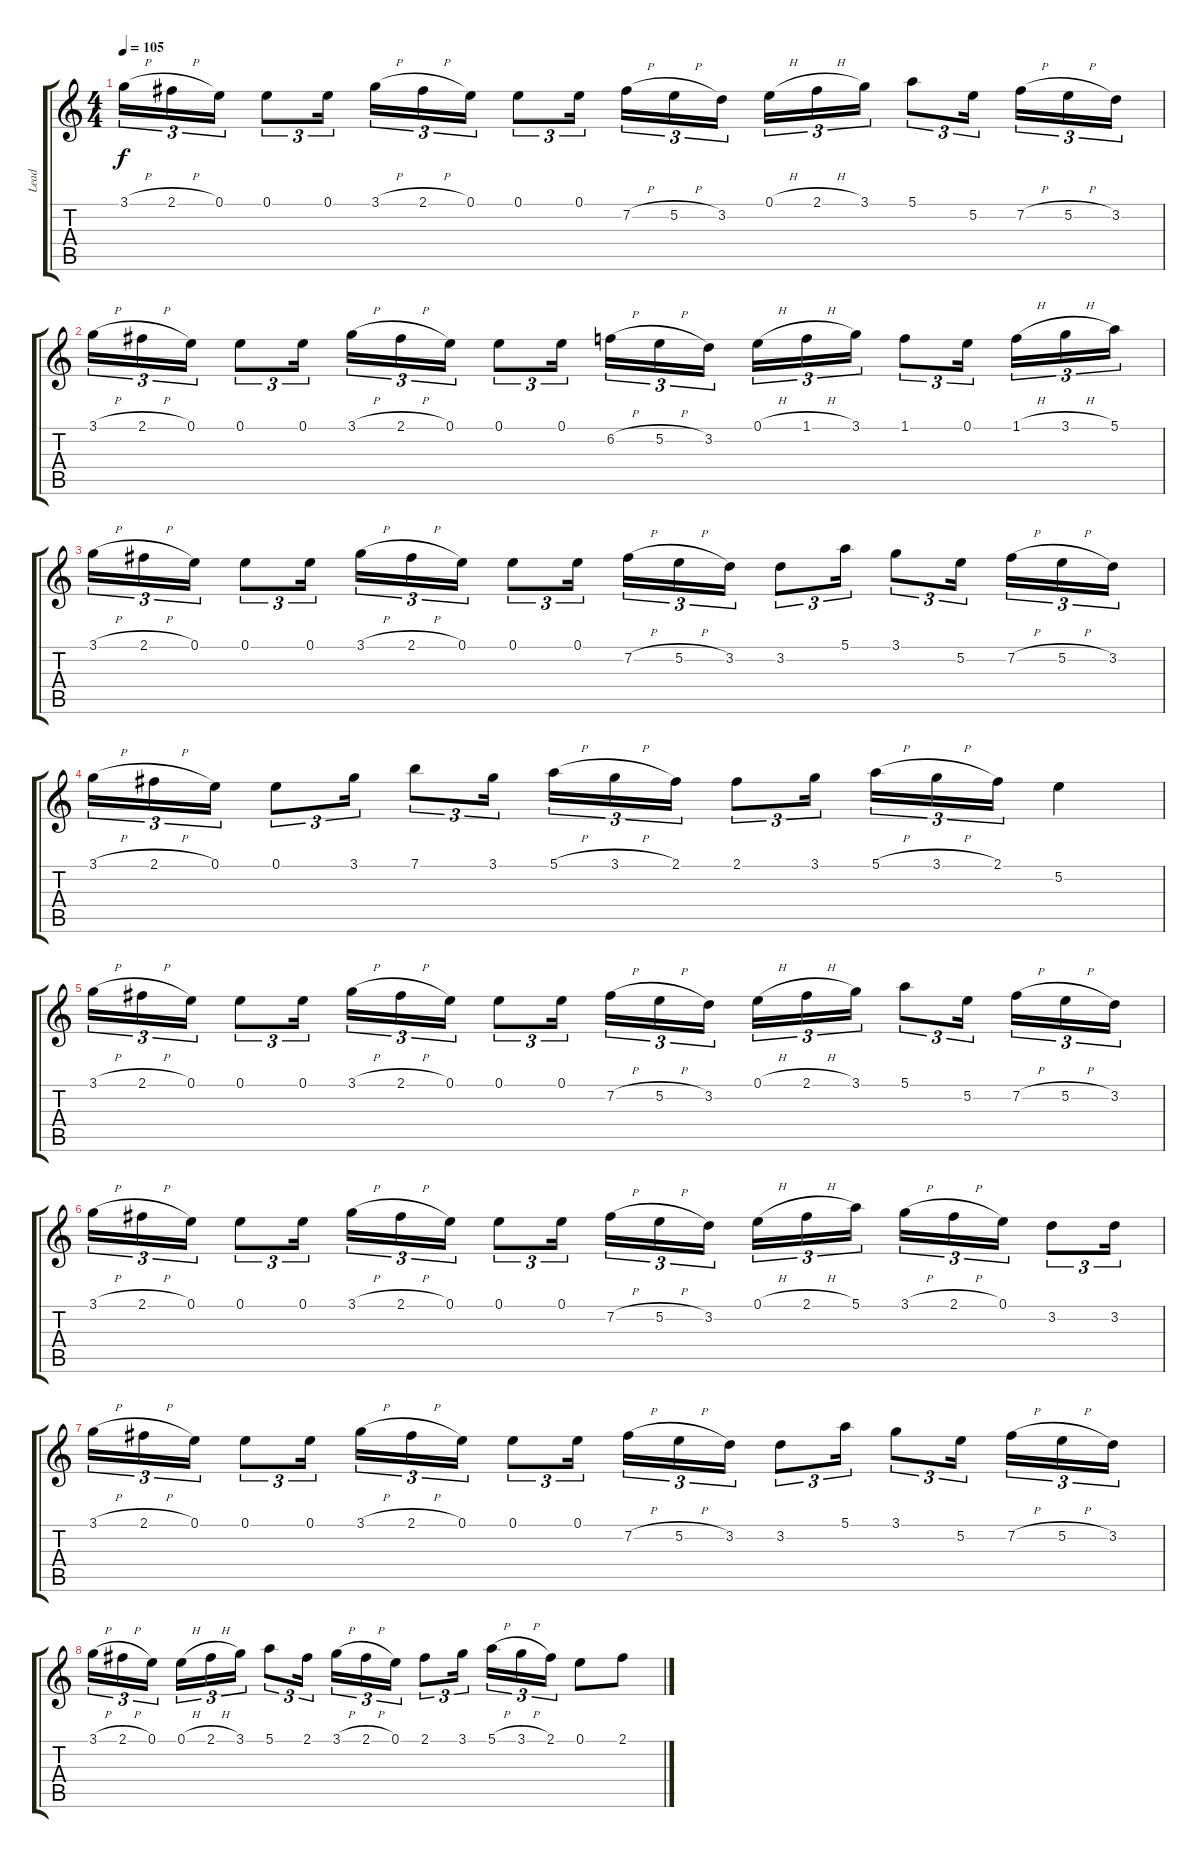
\track ("Lead" "Lead") {instrument distortionguitar}
\staff {score tabs}
\tuning (E4 B3 G3 D3 A2 E2) {hide}
\ts (4 4)
\tempo 105
\clef g2
\ks c
3.1{h}.16{tu (3 2) dy f volume 13} 2.1{h}.16{tu (3 2)} 0.1.16{tu (3 2)} 0.1.8{tu (3 2)} 0.1.16{tu (3 2)} 3.1{h}.16{tu (3 2)} 2.1{h}.16{tu (3 2)} 0.1.16{tu (3 2)} 0.1.8{tu (3 2)} 0.1.16{tu (3 2)} 7.2{h}.16{tu (3 2)} 5.2{h}.16{tu (3 2)} 3.2.16{tu (3 2) beam splitsecondary} 0.1{h}.16{tu (3 2)} 2.1{h}.16{tu (3 2)} 3.1.16{tu (3 2)} 5.1.8{tu (3 2)} 5.2.16{tu (3 2) beam splitsecondary} 7.2{h}.16{tu (3 2)} 5.2{h}.16{tu (3 2)} 3.2.16{tu (3 2)} |
3.1{h}.16{tu (3 2)} 2.1{h}.16{tu (3 2)} 0.1.16{tu (3 2)} 0.1.8{tu (3 2)} 0.1.16{tu (3 2)} 3.1{h}.16{tu (3 2)} 2.1{h}.16{tu (3 2)} 0.1.16{tu (3 2)} 0.1.8{tu (3 2)} 0.1.16{tu (3 2)} 6.2{h}.16{tu (3 2)} 5.2{h}.16{tu (3 2)} 3.2.16{tu (3 2) beam splitsecondary} 0.1{h}.16{tu (3 2)} 1.1{h}.16{tu (3 2)} 3.1.16{tu (3 2)} 1.1.8{tu (3 2)} 0.1.16{tu (3 2) beam splitsecondary} 1.1{h}.16{tu (3 2)} 3.1{h}.16{tu (3 2)} 5.1.16{tu (3 2)} |
3.1{h}.16{tu (3 2)} 2.1{h}.16{tu (3 2)} 0.1.16{tu (3 2)} 0.1.8{tu (3 2)} 0.1.16{tu (3 2)} 3.1{h}.16{tu (3 2)} 2.1{h}.16{tu (3 2)} 0.1.16{tu (3 2)} 0.1.8{tu (3 2)} 0.1.16{tu (3 2)} 7.2{h}.16{tu (3 2)} 5.2{h}.16{tu (3 2)} 3.2.16{tu (3 2)} 3.2.8{tu (3 2)} 5.1.16{tu (3 2)} 3.1.8{tu (3 2)} 5.2.16{tu (3 2) beam splitsecondary} 7.2{h}.16{tu (3 2)} 5.2{h}.16{tu (3 2)} 3.2.16{tu (3 2)} |
3.1{h}.16{tu (3 2)} 2.1{h}.16{tu (3 2)} 0.1.16{tu (3 2)} 0.1.8{tu (3 2)} 3.1.16{tu (3 2)} 7.1.8{tu (3 2)} 3.1.16{tu (3 2) beam splitsecondary} 5.1{h}.16{tu (3 2)} 3.1{h}.16{tu (3 2)} 2.1.16{tu (3 2)} 2.1.8{tu (3 2)} 3.1.16{tu (3 2) beam splitsecondary} 5.1{h}.16{tu (3 2)} 3.1{h}.16{tu (3 2)} 2.1.16{tu (3 2)} 5.2.4 |
3.1{h}.16{tu (3 2) volume 13} 2.1{h}.16{tu (3 2)} 0.1.16{tu (3 2)} 0.1.8{tu (3 2)} 0.1.16{tu (3 2)} 3.1{h}.16{tu (3 2)} 2.1{h}.16{tu (3 2)} 0.1.16{tu (3 2)} 0.1.8{tu (3 2)} 0.1.16{tu (3 2)} 7.2{h}.16{tu (3 2)} 5.2{h}.16{tu (3 2)} 3.2.16{tu (3 2) beam splitsecondary} 0.1{h}.16{tu (3 2)} 2.1{h}.16{tu (3 2)} 3.1.16{tu (3 2)} 5.1.8{tu (3 2)} 5.2.16{tu (3 2) beam splitsecondary} 7.2{h}.16{tu (3 2)} 5.2{h}.16{tu (3 2)} 3.2.16{tu (3 2)} |
3.1{h}.16{tu (3 2)} 2.1{h}.16{tu (3 2)} 0.1.16{tu (3 2)} 0.1.8{tu (3 2)} 0.1.16{tu (3 2)} 3.1{h}.16{tu (3 2)} 2.1{h}.16{tu (3 2)} 0.1.16{tu (3 2)} 0.1.8{tu (3 2)} 0.1.16{tu (3 2)} 7.2{h}.16{tu (3 2)} 5.2{h}.16{tu (3 2)} 3.2.16{tu (3 2) beam splitsecondary} 0.1{h}.16{tu (3 2)} 2.1{h}.16{tu (3 2)} 5.1.16{tu (3 2)} 3.1{h}.16{tu (3 2)} 2.1{h}.16{tu (3 2)} 0.1.16{tu (3 2)} 3.2.8{tu (3 2)} 3.2.16{tu (3 2)} |
3.1{h}.16{tu (3 2)} 2.1{h}.16{tu (3 2)} 0.1.16{tu (3 2)} 0.1.8{tu (3 2)} 0.1.16{tu (3 2)} 3.1{h}.16{tu (3 2)} 2.1{h}.16{tu (3 2)} 0.1.16{tu (3 2)} 0.1.8{tu (3 2)} 0.1.16{tu (3 2)} 7.2{h}.16{tu (3 2)} 5.2{h}.16{tu (3 2)} 3.2.16{tu (3 2)} 3.2.8{tu (3 2)} 5.1.16{tu (3 2)} 3.1.8{tu (3 2)} 5.2.16{tu (3 2) beam splitsecondary} 7.2{h}.16{tu (3 2)} 5.2{h}.16{tu (3 2)} 3.2.16{tu (3 2)} |
3.1{h}.16{tu (3 2)} 2.1{h}.16{tu (3 2)} 0.1.16{tu (3 2) beam splitsecondary} 0.1{h}.16{tu (3 2)} 2.1{h}.16{tu (3 2)} 3.1.16{tu (3 2)} 5.1.8{tu (3 2)} 2.1.16{tu (3 2) beam splitsecondary} 3.1{h}.16{tu (3 2)} 2.1{h}.16{tu (3 2)} 0.1.16{tu (3 2)} 2.1.8{tu (3 2)} 3.1.16{tu (3 2) beam splitsecondary} 5.1{h}.16{tu (3 2)} 3.1{h}.16{tu (3 2)} 2.1.16{tu (3 2)} 0.1.8 2.1.8
